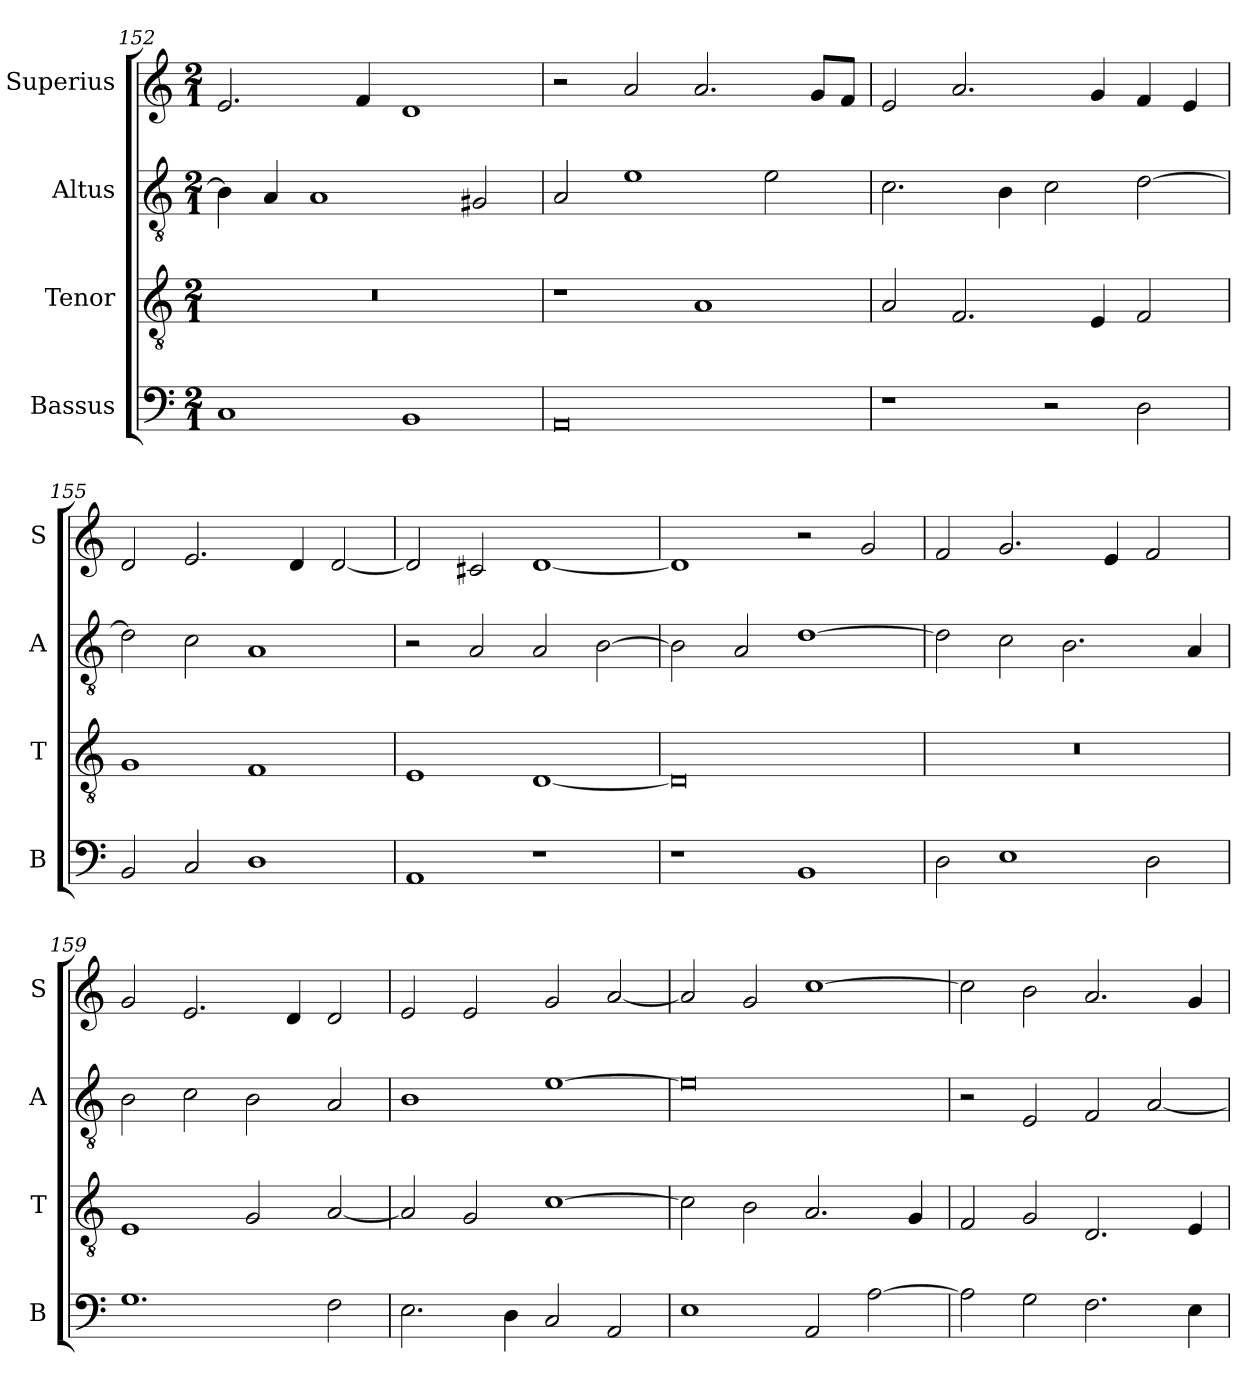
**kern	**kern	**kern	**kern
*part4	*part3	*part2	*part1
*staff4	*staff3	*staff2	*staff1
*I"Bassus	*I"Tenor	*I"Altus	*I"Superius
*I'B	*I'T	*I'A	*I'S
*clefF4	*clefGv2	*clefGv2	*clefG2
*k[]	*k[]	*k[]	*k[]
*C:	*C:	*C:	*C:
*M2/1	*M2/1	*M2/1	*M2/1
=152	=152	=152	=152
1C	0r	4B]	2.e
.	.	4A	.
.	.	1A	.
.	.	.	4f
1BB	.	.	1d
.	.	2G#X	.
=153	=153	=153	=153
0AA	1r	2A	2r
.	.	1e	2a
.	1A	.	2.a
.	.	2e	.
.	.	.	8gL
.	.	.	8fJ
=154	=154	=154	=154
1r	2A	2.c	2e
.	2.F	.	2.a
.	.	4B	.
2r	.	2c	.
.	4E	.	4g
2D	2F	[2d	4f
.	.	.	4e
=155	=155	=155	=155
2BB	1G	2d]	2d
2C	.	2c	2.e
1D	1F	1A	.
.	.	.	4d
.	.	.	[2d
=156	=156	=156	=156
1AA	1E	2r	2d]
.	.	2A	2c#X
1r	[1D	2A	[1d
.	.	[2B	.
=157	=157	=157	=157
1r	0D]	2B]	1d]
.	.	2A	.
1BB	.	[1d	2r
.	.	.	2g
=158	=158	=158	=158
2D	0r	2d]	2f
1E	.	2c	2.g
.	.	2.B	.
.	.	.	4e
2D	.	.	2f
.	.	4A	.
=159	=159	=159	=159
1.G	1E	2B	2g
.	.	2c	2.e
.	2G	2B	.
.	.	.	4d
2F	[2A	2A	2d
=160	=160	=160	=160
2.E	2A]	1B	2e
.	2G	.	2e
4D	.	.	.
2C	[1c	[1e	2g
2AA	.	.	[2a
=161	=161	=161	=161
1E	2c]	0e]	2a]
.	2B	.	2g
2AA	2.A	.	[1cc
[2A	.	.	.
.	4G	.	.
=162	=162	=162	=162
2A]	2F	2r	2cc]
2G	2G	2E	2b
2.F	2.D	2F	2.a
.	.	[2A	.
4E	4E	.	4g
=	=	=	=
*-	*-	*-	*-
